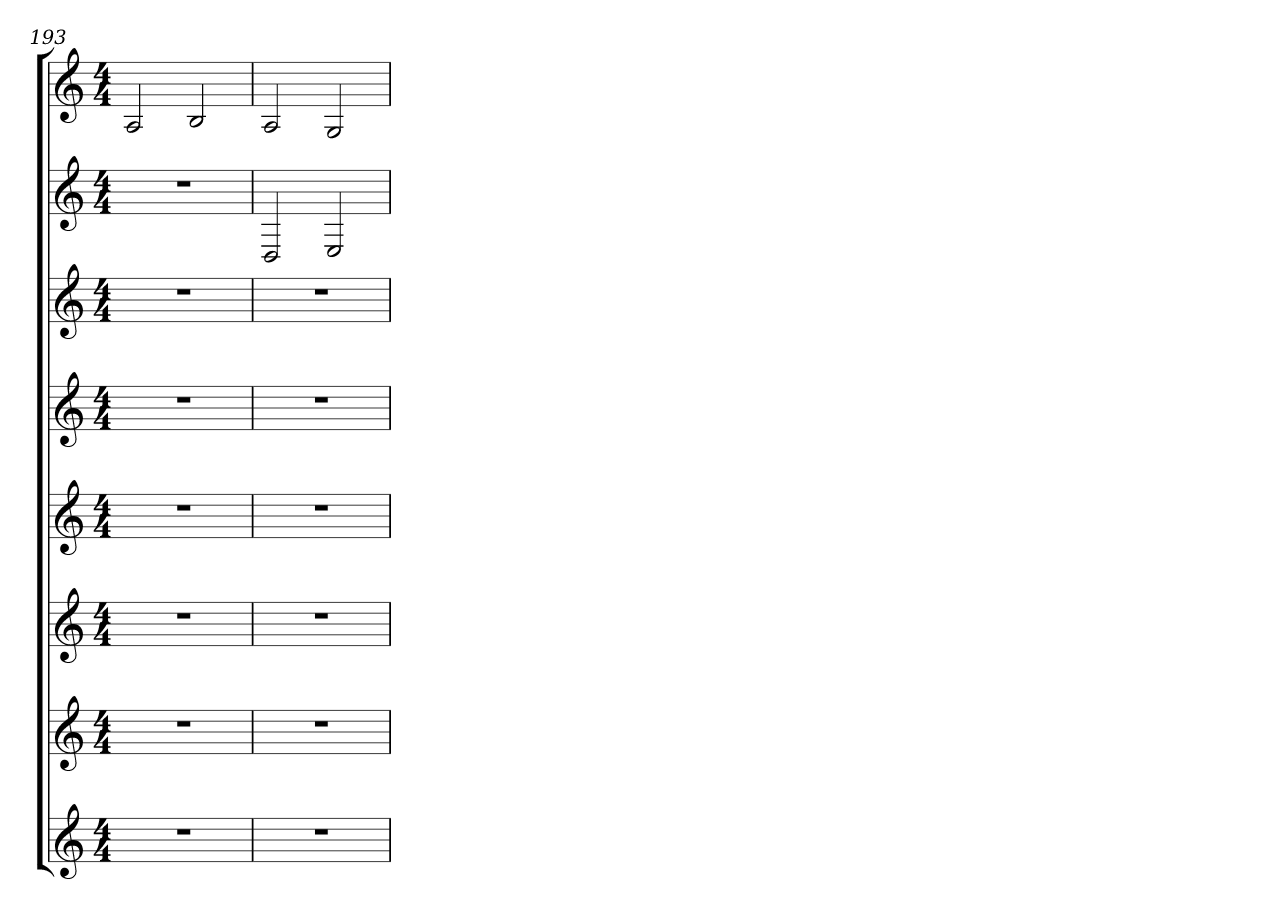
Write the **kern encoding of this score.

**kern	**kern	**kern	**kern	**kern	**kern	**kern	**kern
*part8	*part7	*part6	*part5	*part4	*part3	*part2	*part1
*staff8	*staff7	*staff6	*staff5	*staff4	*staff3	*staff2	*staff1
*clefG2	*clefG2	*clefG2	*clefG2	*clefG2	*clefG2	*clefG2	*clefG2
*k[]	*k[]	*k[]	*k[]	*k[]	*k[]	*k[]	*k[]
*M4/4	*M4/4	*M4/4	*M4/4	*M4/4	*M4/4	*M4/4	*M4/4
=193	=193	=193	=193	=193	=193	=193	=193
1r	1r	1r	1r	1r	1r	1r	2A/
.	.	.	.	.	.	.	2B/
=194	=194	=194	=194	=194	=194	=194	=194
1r	1r	1r	1r	1r	1r	2D/	2A/
.	.	.	.	.	.	2E/	2G/
=	=	=	=	=	=	=	=
*-	*-	*-	*-	*-	*-	*-	*-
